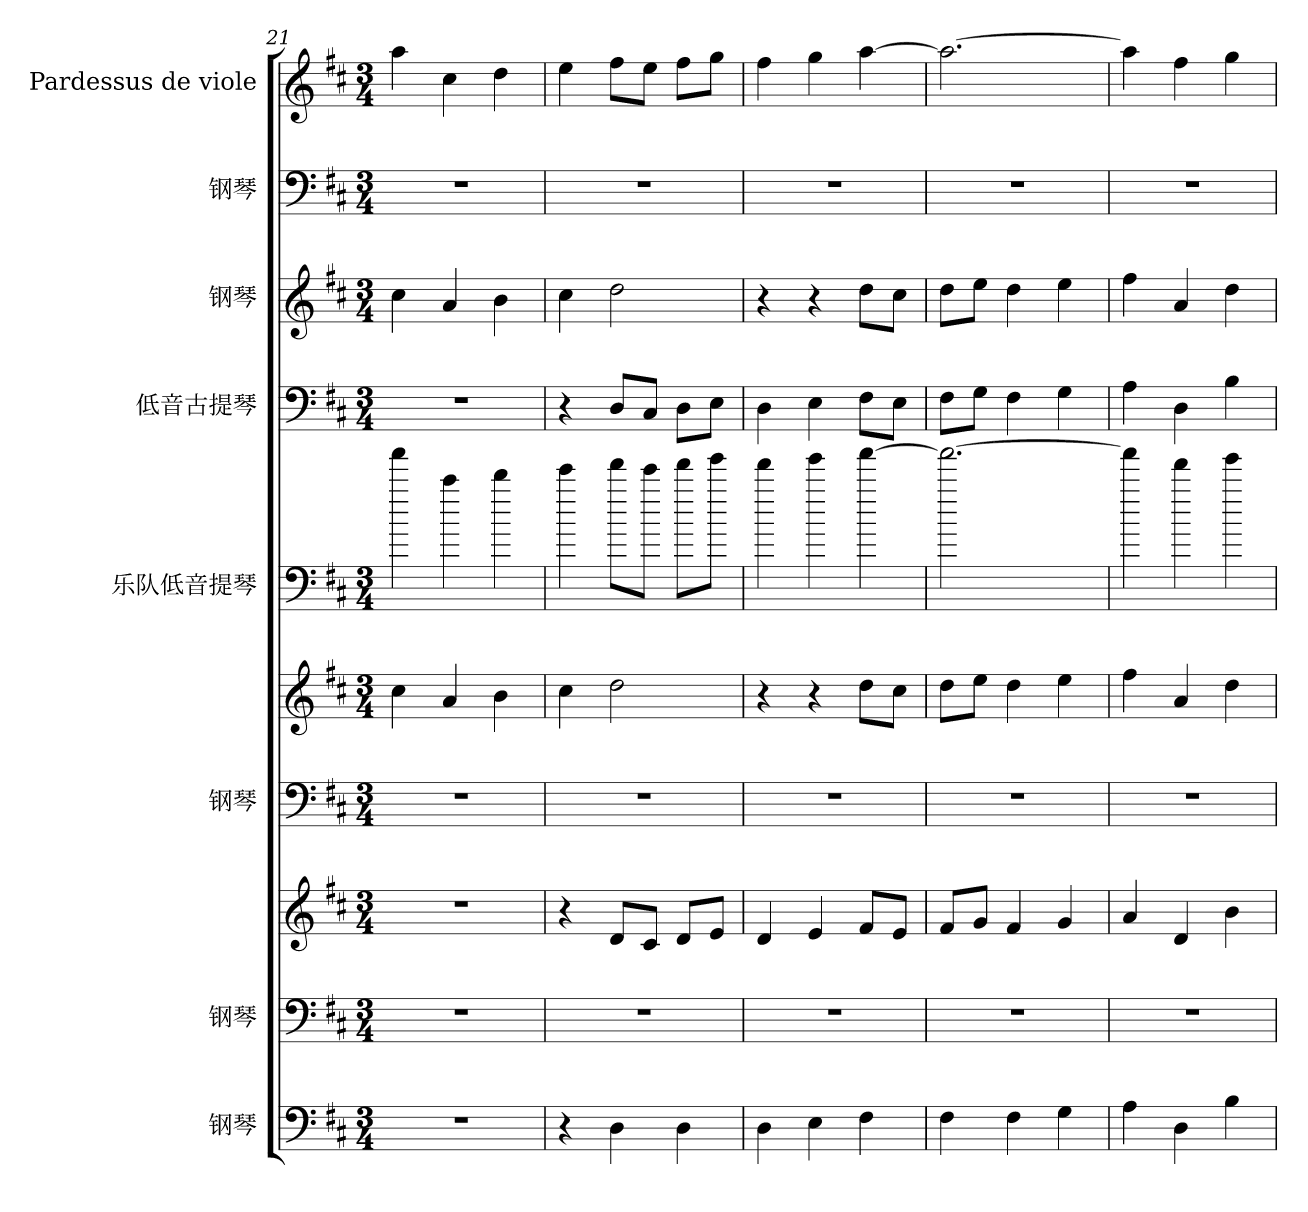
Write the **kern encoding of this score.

**kern	**kern	**kern	**kern	**kern	**kern	**kern	**kern	**kern	**kern
*part8	*part7	*part7	*part6	*part6	*part5	*part4	*part3	*part2	*part1
*staff10	*staff9	*staff8	*staff7	*staff6	*staff5	*staff4	*staff3	*staff2	*staff1
*I"钢琴	*I"钢琴	*	*I"钢琴	*	*I"乐队低音提琴	*I"低音古提琴	*I"钢琴	*I"钢琴	*I"Pardessus de viole
*	*	*	*	*	*	*	*	*	*I'Pds. v.
*clefF4	*clefF4	*clefG2	*clefF4	*clefG2	*clefF4	*clefF4	*clefG2	*clefF4	*clefG2
*	*	*	*	*	*ITrd7c12	*	*	*	*
*k[f#c#]	*k[f#c#]	*k[f#c#]	*k[f#c#]	*k[f#c#]	*k[f#c#]	*k[f#c#]	*k[f#c#]	*k[f#c#]	*k[f#c#]
*M3/4	*M3/4	*M3/4	*M3/4	*M3/4	*M3/4	*M3/4	*M3/4	*M3/4	*M3/4
=21	=21	=21	=21	=21	=21	=21	=21	=21	=21
2.r	2.r	2.r	2.r	4cc#\	4aa\	2.r	4cc#\	2.r	4aa\
.	.	.	.	4a/	4cc#\	.	4a/	.	4cc#\
.	.	.	.	4b\	4dd\	.	4b\	.	4dd\
=22	=22	=22	=22	=22	=22	=22	=22	=22	=22
4r	2.r	4r	2.r	4cc#\	4ee\	4r	4cc#\	2.r	4ee\
4D\	.	8d/L	.	2dd\	8ff#\L	8D/L	2dd\	.	8ff#\L
.	.	8c#/J	.	.	8ee\J	8C#/J	.	.	8ee\J
4D\	.	8d/L	.	.	8ff#\L	8D\L	.	.	8ff#\L
.	.	8e/J	.	.	8gg\J	8E\J	.	.	8gg\J
=23	=23	=23	=23	=23	=23	=23	=23	=23	=23
4D\	2.r	4d/	2.r	4r	4ff#\	4D\	4r	2.r	4ff#\
4E\	.	4e/	.	4r	4gg\	4E\	4r	.	4gg\
4F#\	.	8f#/L	.	8dd\L	[4aa\	8F#\L	8dd\L	.	[4aa\
.	.	8e/J	.	8cc#\J	.	8E\J	8cc#\J	.	.
!!LO:PB:g=z
=24	=24	=24	=24	=24	=24	=24	=24	=24	=24
4F#\	2.r	8f#/L	2.r	8dd\L	2.aa\_	8F#\L	8dd\L	2.r	2.aa\_
.	.	8g/J	.	8ee\J	.	8G\J	8ee\J	.	.
4F#\	.	4f#/	.	4dd\	.	4F#\	4dd\	.	.
4G\	.	4g/	.	4ee\	.	4G\	4ee\	.	.
=25	=25	=25	=25	=25	=25	=25	=25	=25	=25
4A\	2.r	4a/	2.r	4ff#\	4aa\]	4A\	4ff#\	2.r	4aa\]
4D\	.	4d/	.	4a/	4ff#\	4D\	4a/	.	4ff#\
4B\	.	4b\	.	4dd\	4gg\	4B\	4dd\	.	4gg\
=	=	=	=	=	=	=	=	=	=
*-	*-	*-	*-	*-	*-	*-	*-	*-	*-
